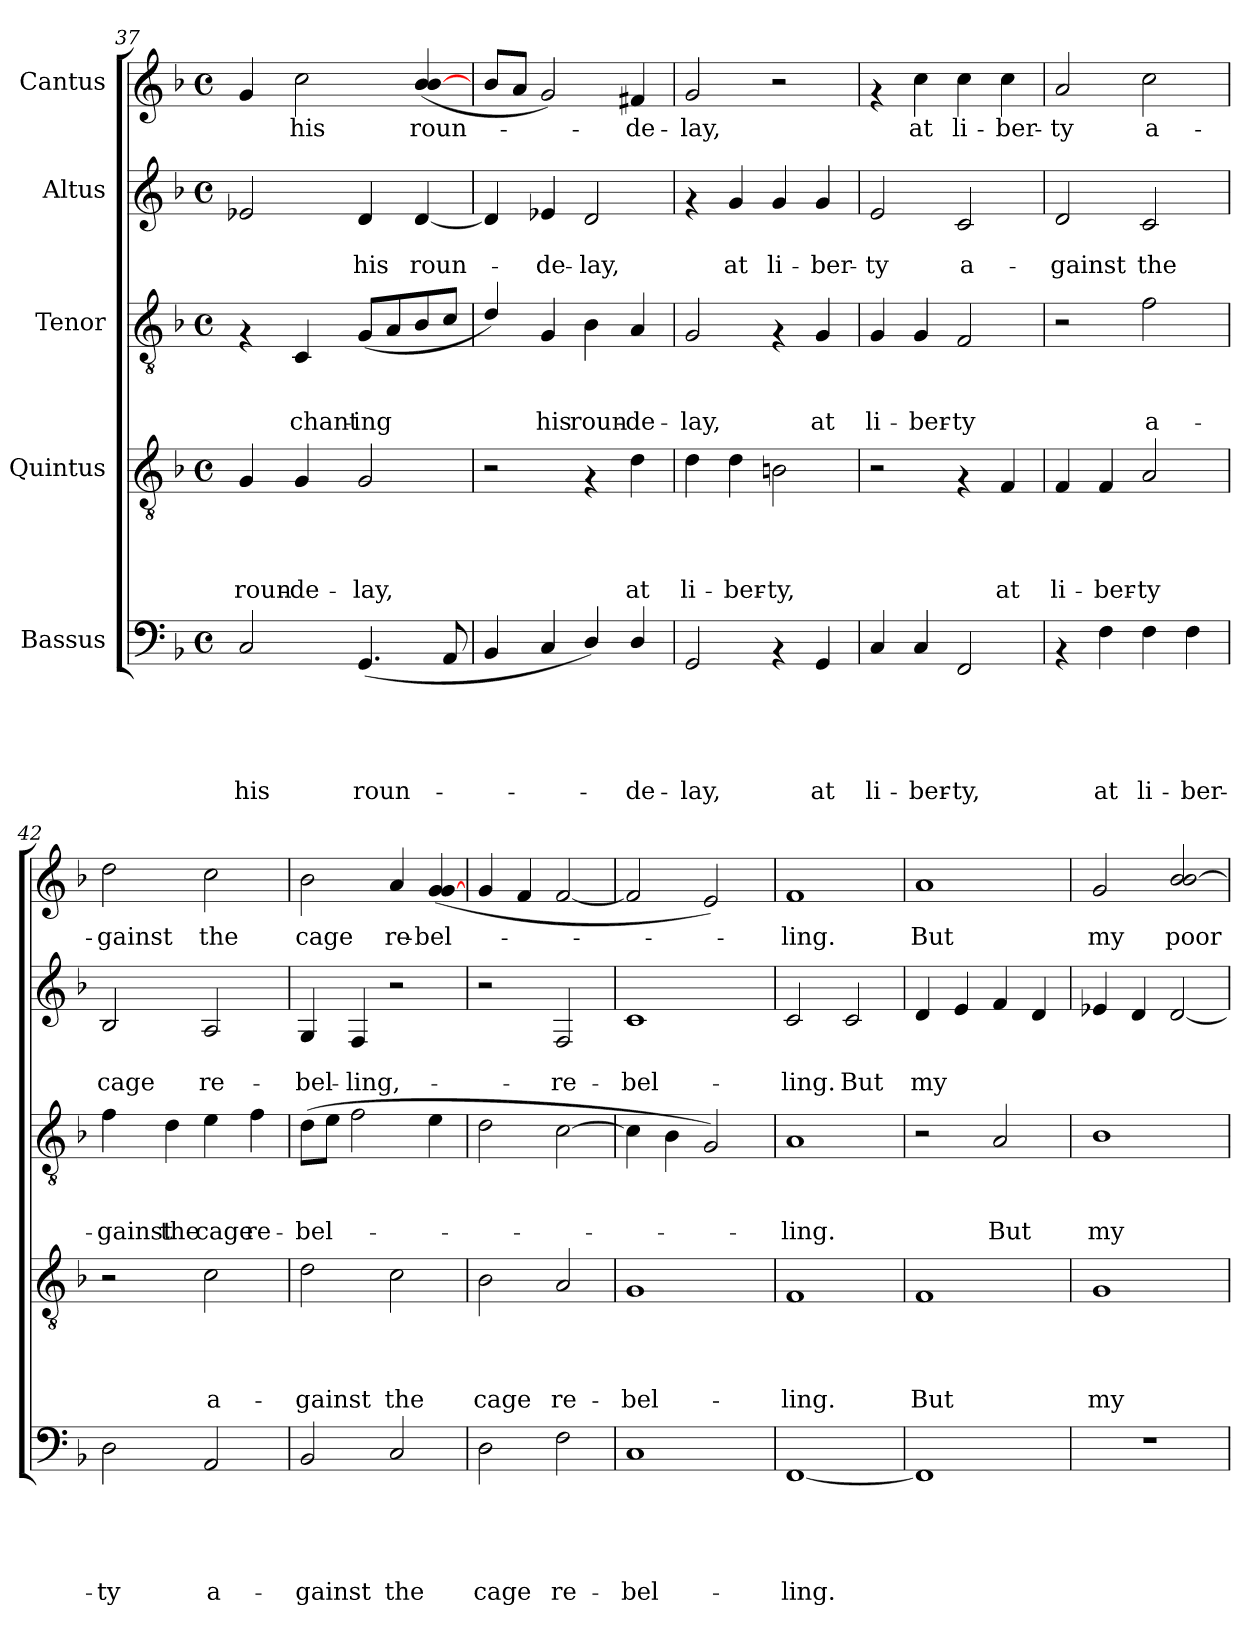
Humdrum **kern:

**kern	**text	**text	**text	**text	**text	**kern	**text	**text	**text	**text	**kern	**text	**text	**text	**kern	**text	**text	**kern	**text
*part5	*part5	*part5	*part5	*part5	*part5	*part4	*part4	*part4	*part4	*part4	*part3	*part3	*part3	*part3	*part2	*part2	*part2	*part1	*part1
*staff5	*staff5	*staff5	*staff5	*staff5	*staff5	*staff4	*staff4	*staff4	*staff4	*staff4	*staff3	*staff3	*staff3	*staff3	*staff2	*staff2	*staff2	*staff1	*staff1
*I"Bassus	*	*	*	*	*	*I"Quintus	*	*	*	*	*I"Tenor	*	*	*	*I"Altus	*	*	*I"Cantus	*
*clefF4	*	*	*	*	*	*clefGv2	*	*	*	*	*clefGv2	*	*	*	*clefG2	*	*	*clefG2	*
*k[b-]	*	*	*	*	*	*k[b-]	*	*	*	*	*k[b-]	*	*	*	*k[b-]	*	*	*k[b-]	*
*F:	*	*	*	*	*	*F:	*	*	*	*	*F:	*	*	*	*F:	*	*	*F:	*
*M4/4	*	*	*	*	*	*M4/4	*	*	*	*	*M4/4	*	*	*	*M4/4	*	*	*M4/4	*
*met(c)	*	*	*	*	*	*met(c)	*	*	*	*	*met(c)	*	*	*	*met(c)	*	*	*met(c)	*
=37	=37	=37	=37	=37	=37	=37	=37	=37	=37	=37	=37	=37	=37	=37	=37	=37	=37	=37	=37
!	!	!	!	!	!LO:LY:b	!	!	!	!	!LO:LY:b	!	!	!	!	!	!	!	!	!
2C/	.	.	.	.	his	4G/	.	.	.	roun-	4rF	.	.	.	2e-X/	.	.	4g/	.
!	!	!	!	!	!	!	!	!	!	!LO:LY:b	!	!	!	!LO:LY:b	!	!	!	!	!LO:LY:b
.	.	.	.	.	.	4G/	.	.	.	-de-	4C/	.	.	-chant-	.	.	.	2cc\	his
!	!	!	!	!	!LO:LY:b	!	!	!	!	!LO:LY:b	!	!	!	!LO:LY:b	!	!	!LO:LY:b	!	!
(<4.GG/	.	.	.	.	roun-	2G/	.	.	.	-lay,	(<8G/L	.	.	-ing	4d/	.	his	.	.
.	.	.	.	.	.	.	.	.	.	.	8A/	.	.	.	.	.	.	.	.
!	!	!	!	!	!	!	!	!	!	!	!	!	!	!	!	!	!LO:LY:b	!	!LO:LY:b
.	.	.	.	.	.	.	.	.	.	.	8B-/	.	.	.	[<4d/	.	roun-	(<4b-/ [<4b-/	roun-
8AA/	.	.	.	.	.	.	.	.	.	.	8c/J	.	.	.	.	.	.	.	.
=38	=38	=38	=38	=38	=38	=38	=38	=38	=38	=38	=38	=38	=38	=38	=38	=38	=38	=38	=38
4BB-/	.	.	.	.	.	2r	.	.	.	.	4d/)	.	.	.	4d/]	.	.	8b-/L	.
.	.	.	.	.	.	.	.	.	.	.	.	.	.	.	.	.	.	8a/J	.
!	!	!	!	!	!	!	!	!	!	!	!	!	!	!LO:LY:b	!	!	!LO:LY:b	!	!
4C/	.	.	.	.	.	.	.	.	.	.	4G/	.	.	his	4e-X/	.	-de-	2g/)	.
!	!	!	!	!	!	!	!	!	!	!	!	!	!	!LO:LY:b	!	!	!LO:LY:b	!	!
4D/)	.	.	.	.	.	4rF	.	.	.	.	4B-\	.	.	roun-	2d/	.	-lay,	.	.
!	!	!	!	!	!LO:LY:b	!	!	!	!	!LO:LY:b	!	!	!	!LO:LY:b	!	!	!	!	!LO:LY:b
4D/	.	.	.	.	-de-	4d\	.	.	.	at	4A/	.	.	-de-	.	.	.	4f#X/	-de-
=39	=39	=39	=39	=39	=39	=39	=39	=39	=39	=39	=39	=39	=39	=39	=39	=39	=39	=39	=39
!	!	!	!	!	!LO:LY:b	!	!	!	!	!LO:LY:b	!	!	!	!LO:LY:b	!	!	!	!	!LO:LY:b
2GG/	.	.	.	.	-lay,	4d\	.	.	.	li-	2G/	.	.	-lay,	4rf	.	.	2g/	-lay,
!	!	!	!	!	!	!	!	!	!	!LO:LY:b	!	!	!	!	!	!	!LO:LY:b	!	!
.	.	.	.	.	.	4d\	.	.	.	-ber-	.	.	.	.	4g/	.	at	.	.
!	!	!	!	!	!	!	!	!	!	!LO:LY:b	!	!	!	!	!	!	!LO:LY:b	!	!
4rAA	.	.	.	.	.	2Bn\	.	.	.	-ty,	4rF	.	.	.	4g/	.	li-	2r	.
!	!	!	!	!	!LO:LY:b	!	!	!	!	!	!	!	!	!LO:LY:b	!	!	!LO:LY:b	!	!
4GG/	.	.	.	.	at	.	.	.	.	.	4G/	.	.	at	4g/	.	-ber-	.	.
=40	=40	=40	=40	=40	=40	=40	=40	=40	=40	=40	=40	=40	=40	=40	=40	=40	=40	=40	=40
!	!	!	!	!	!LO:LY:b	!	!	!	!	!	!	!	!	!LO:LY:b	!	!	!LO:LY:b	!	!
4C/	.	.	.	.	li-	2r	.	.	.	.	4G/	.	.	li-	2e/	.	-ty	4rf	.
!	!	!	!	!	!LO:LY:b	!	!	!	!	!	!	!	!	!LO:LY:b	!	!	!	!	!LO:LY:b
4C/	.	.	.	.	-ber-	.	.	.	.	.	4G/	.	.	-ber-	.	.	.	4cc\	at
!	!	!	!	!	!LO:LY:b	!	!	!	!	!	!	!	!	!LO:LY:b	!	!	!LO:LY:b	!	!LO:LY:b
2FF/	.	.	.	.	-ty,	4rF	.	.	.	.	2F/	.	.	-ty	2c/	.	a-	4cc\	li-
!	!	!	!	!	!	!	!	!	!	!LO:LY:b	!	!	!	!	!	!	!	!	!LO:LY:b
.	.	.	.	.	.	4F/	.	.	.	at	.	.	.	.	.	.	.	4cc\	-ber-
!!LO:PB:g=z
=41	=41	=41	=41	=41	=41	=41	=41	=41	=41	=41	=41	=41	=41	=41	=41	=41	=41	=41	=41
!	!	!	!	!	!	!	!	!	!	!LO:LY:b	!	!	!	!	!	!	!LO:LY:b	!	!LO:LY:b
4rAA	.	.	.	.	.	4F/	.	.	.	li-	2r	.	.	.	2d/	.	-gainst	2a/	-ty
!	!	!	!	!	!LO:LY:b	!	!	!	!	!LO:LY:b	!	!	!	!	!	!	!	!	!
4F\	.	.	.	.	at	4F/	.	.	.	-ber-	.	.	.	.	.	.	.	.	.
!	!	!	!	!	!LO:LY:b	!	!	!	!	!LO:LY:b	!	!	!	!LO:LY:b	!	!	!LO:LY:b	!	!LO:LY:b
4F\	.	.	.	.	li-	2A/	.	.	.	-ty	2f\	.	.	a-	2c/	.	the	2cc\	a-
!	!	!	!	!	!LO:LY:b	!	!	!	!	!	!	!	!	!	!	!	!	!	!
4F\	.	.	.	.	-ber-	.	.	.	.	.	.	.	.	.	.	.	.	.	.
=42	=42	=42	=42	=42	=42	=42	=42	=42	=42	=42	=42	=42	=42	=42	=42	=42	=42	=42	=42
!	!	!	!	!	!LO:LY:b	!	!	!	!	!	!	!	!	!LO:LY:b	!	!	!LO:LY:b	!	!LO:LY:b
2D\	.	.	.	.	-ty	2r	.	.	.	.	4f\	.	.	-gainst	2B-/	.	cage	2dd\	-gainst
!	!	!	!	!	!	!	!	!	!	!	!	!	!	!LO:LY:b	!	!	!	!	!
.	.	.	.	.	.	.	.	.	.	.	4d\	.	.	the	.	.	.	.	.
!	!	!	!	!	!LO:LY:b	!	!	!	!	!LO:LY:b	!	!	!	!LO:LY:b	!	!	!LO:LY:b	!	!LO:LY:b
2AA/	.	.	.	.	a-	2c\	.	.	.	a-	4e\	.	.	cage	2A/	.	re-	2cc\	the
!	!	!	!	!	!	!	!	!	!	!	!	!	!	!LO:LY:b	!	!	!	!	!
.	.	.	.	.	.	.	.	.	.	.	4f\	.	.	re-	.	.	.	.	.
=43	=43	=43	=43	=43	=43	=43	=43	=43	=43	=43	=43	=43	=43	=43	=43	=43	=43	=43	=43
!	!	!	!	!	!LO:LY:b	!	!	!	!	!LO:LY:b	!	!	!	!LO:LY:b	!	!	!LO:LY:b	!	!LO:LY:b
2BB-/	.	.	.	.	-gainst	2d\	.	.	.	-gainst	(>8d\L	.	.	-bel-	4G/	.	-bel-	2b-\	cage
.	.	.	.	.	.	.	.	.	.	.	8e\J	.	.	.	.	.	.	.	.
!	!	!	!	!	!	!	!	!	!	!	!	!	!	!	!	!	!LO:LY:b	!	!
.	.	.	.	.	.	.	.	.	.	.	2f\	.	.	.	4F/	.	-ling,-	.	.
!	!	!	!	!	!LO:LY:b	!	!	!	!	!LO:LY:b	!	!	!	!	!	!	!	!	!LO:LY:b
2C/	.	.	.	.	the	2c\	.	.	.	the	.	.	.	.	2r	.	.	4a/	re-
!	!	!	!	!	!	!	!	!	!	!	!	!	!	!	!	!	!	!	!LO:LY:b
.	.	.	.	.	.	.	.	.	.	.	4e\	.	.	.	.	.	.	(<4g/ [<4g/	-bel-
=44	=44	=44	=44	=44	=44	=44	=44	=44	=44	=44	=44	=44	=44	=44	=44	=44	=44	=44	=44
!	!	!	!	!	!LO:LY:b	!	!	!	!	!LO:LY:b	!	!	!	!	!	!	!	!	!
2D\	.	.	.	.	cage	2B-\	.	.	.	cage	2d\	.	.	.	2r	.	.	4g/	.
.	.	.	.	.	.	.	.	.	.	.	.	.	.	.	.	.	.	4f/	.
!	!	!	!	!	!LO:LY:b	!	!	!	!	!LO:LY:b	!	!	!	!	!	!	!LO:LY:b	!	!
2F\	.	.	.	.	re-	2A/	.	.	.	re-	[>2c\	.	.	.	2F/	.	-re-	[<2f/	.
=45	=45	=45	=45	=45	=45	=45	=45	=45	=45	=45	=45	=45	=45	=45	=45	=45	=45	=45	=45
!	!	!	!	!	!LO:LY:b	!	!	!	!	!LO:LY:b	!	!	!	!	!	!	!LO:LY:b	!	!
1C	.	.	.	.	-bel-	1G	.	.	.	-bel-	4c\]	.	.	.	1c	.	-bel-	2f/]	.
.	.	.	.	.	.	.	.	.	.	.	4B-\	.	.	.	.	.	.	.	.
.	.	.	.	.	.	.	.	.	.	.	2G/)	.	.	.	.	.	.	2e/)	.
=46	=46	=46	=46	=46	=46	=46	=46	=46	=46	=46	=46	=46	=46	=46	=46	=46	=46	=46	=46
!	!	!	!	!	!LO:LY:b	!	!	!	!	!LO:LY:b	!	!	!	!LO:LY:b	!	!	!LO:LY:b	!	!LO:LY:b
[<1FF	.	.	.	.	-ling.	1F	.	.	.	-ling.	1A	.	.	-ling.	2c/	.	-ling.	1f	-ling.
!	!	!	!	!	!	!	!	!	!	!	!	!	!	!	!	!	!LO:LY:b	!	!
.	.	.	.	.	.	.	.	.	.	.	.	.	.	.	2c/	.	But	.	.
=47	=47	=47	=47	=47	=47	=47	=47	=47	=47	=47	=47	=47	=47	=47	=47	=47	=47	=47	=47
!	!	!	!	!	!	!	!	!	!	!LO:LY:b	!	!	!	!	!	!	!LO:LY:b	!	!LO:LY:b
1FF]	.	.	.	.	.	1F	.	.	.	But	2r	.	.	.	4d/	.	my	1a	But
.	.	.	.	.	.	.	.	.	.	.	.	.	.	.	4e/	.	.	.	.
!	!	!	!	!	!	!	!	!	!	!	!	!	!	!LO:LY:b	!	!	!	!	!
.	.	.	.	.	.	.	.	.	.	.	2A/	.	.	But	4f/	.	.	.	.
.	.	.	.	.	.	.	.	.	.	.	.	.	.	.	4d/	.	.	.	.
=48	=48	=48	=48	=48	=48	=48	=48	=48	=48	=48	=48	=48	=48	=48	=48	=48	=48	=48	=48
!	!	!	!	!	!	!	!	!	!	!LO:LY:b	!	!	!	!LO:LY:b	!	!	!	!	!LO:LY:b
1r	.	.	.	.	.	1G	.	.	.	my	1B-	.	.	my	4e-X/	.	.	2g/	my
.	.	.	.	.	.	.	.	.	.	.	.	.	.	.	4d/	.	.	.	.
!	!	!	!	!	!	!	!	!	!	!	!	!	!	!	!	!	!	!	!LO:LY:b
.	.	.	.	.	.	.	.	.	.	.	.	.	.	.	[>2d/	.	.	2b-/ [>2b-/	poor
=	=	=	=	=	=	=	=	=	=	=	=	=	=	=	=	=	=	=	=
*-	*-	*-	*-	*-	*-	*-	*-	*-	*-	*-	*-	*-	*-	*-	*-	*-	*-	*-	*-
